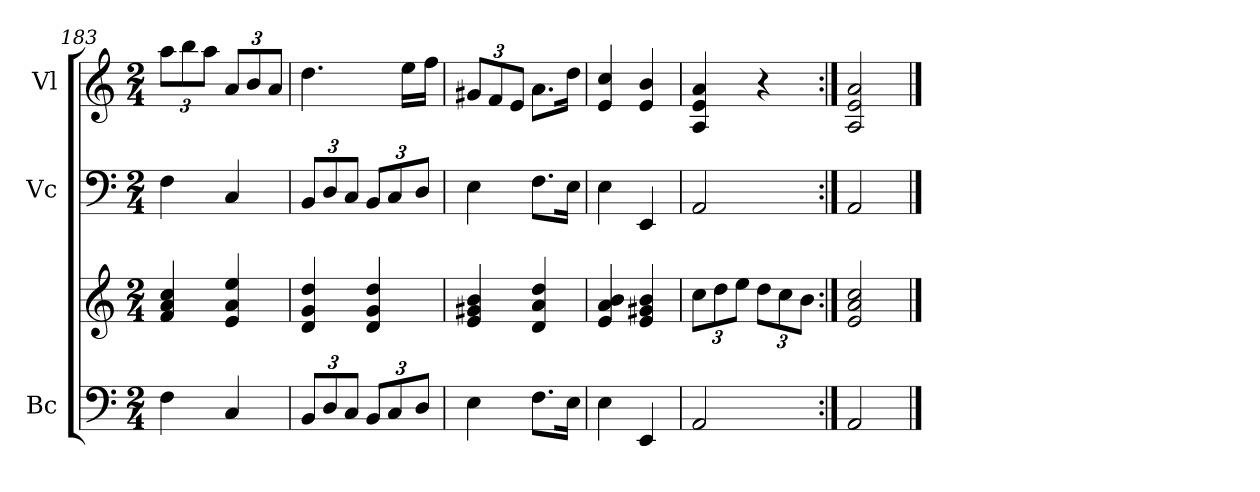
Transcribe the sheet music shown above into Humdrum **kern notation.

**kern	**kern	**kern	**kern
*part3	*part3	*part2	*part1
*staff4	*staff3	*staff2	*staff1
*I"Bc	*	*I"Vc	*I"Vl
*	*	*I'Vc	*
*clefF4	*clefG2	*clefF4	*clefG2
*k[]	*k[]	*k[]	*k[]
*M2/4	*M2/4	*M2/4	*M2/4
*	*	*	*Xbrackettup
=183	=183	=183	=183
4F\	4f/ 4a/ 4cc/	4F\	12aa\L
.	.	.	12bb\
.	.	.	12aa\J
4C/	4e/ 4a/ 4ee/	4C/	12a/L
.	.	.	12b/
.	.	.	12a/J
=184	=184	=184	=184
*Xbrackettup	*	*Xbrackettup	*
12BB/L	4d/ 4g/ 4dd/	12BB/L	4.dd\
12D/	.	12D/	.
12C/J	.	12C/J	.
12BB/L	4d/ 4g/ 4dd/	12BB/L	.
12C/	.	12C/	.
.	.	.	16ee\LL
12D/J	.	12D/J	.
.	.	.	16ff\JJ
=185	=185	=185	=185
4E\	4e/ 4g#X/ 4b/	4E\	12g#X/L
.	.	.	12f/
.	.	.	12e/J
8.F\L	4d/ 4a/ 4dd/	8.F\L	8.a\L
16E\Jk	.	16E\Jk	16dd\Jk
=186	=186	=186	=186
4E\	4e/ 4a/ 4b/	4E\	4e/ 4cc/
4EE/	4e/ 4g#X/ 4b/	4EE/	4e/ 4b/
=187	=187	=187	=187
*	*Xbrackettup	*	*
2AA/	12cc\L	2AA/	4A/ 4e/ 4a/
.	12dd\	.	.
.	12ee\J	.	.
.	12dd\L	.	4r
.	12cc\	.	.
.	12b\J	.	.
=188:|!	=188:|!	=188:|!	=188:|!
2AA/	2e/ 2a/ 2cc/	2AA/	2A/ 2e/ 2a/
==	==	==	==
*-	*-	*-	*-
